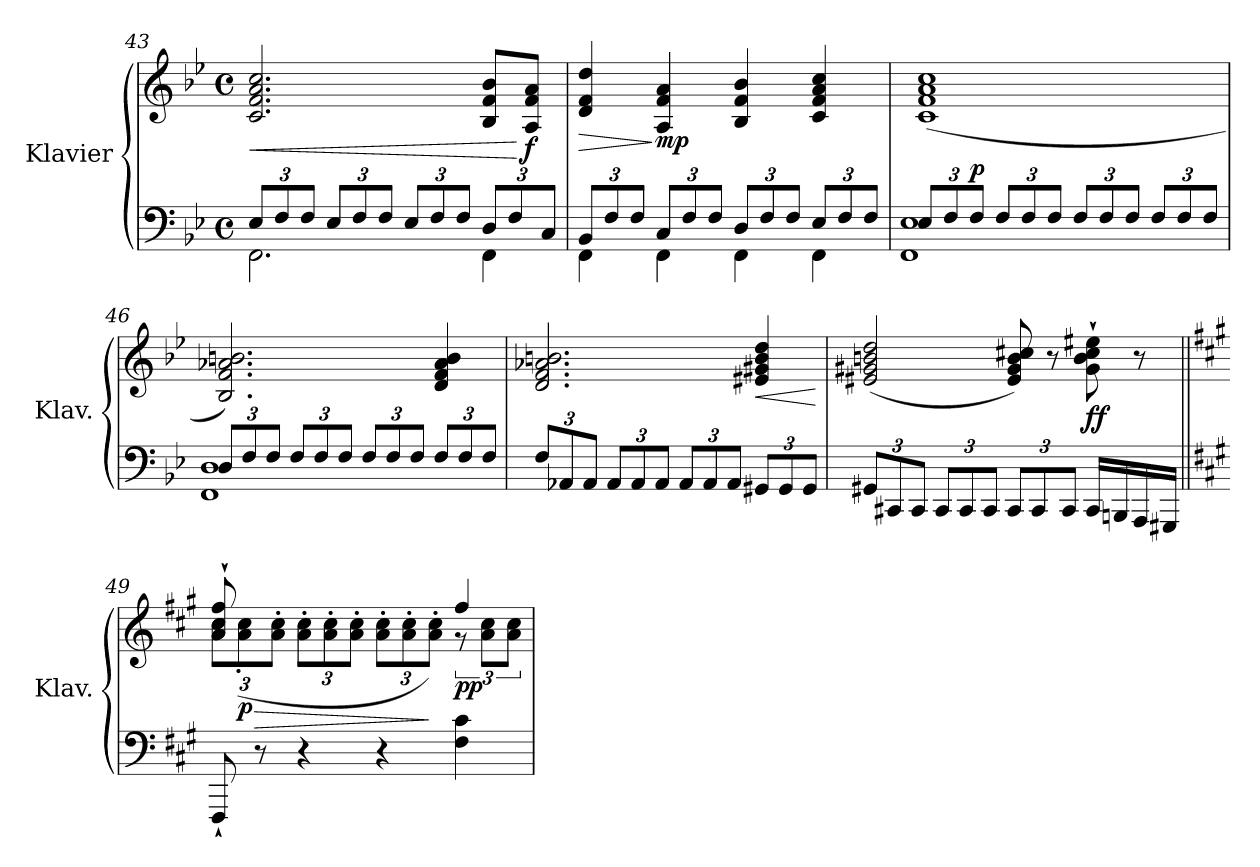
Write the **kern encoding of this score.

**kern	**kern	**dynam
*part1	*part1	*part1
*staff2	*staff1	*staff1/2
*I"Klavier	*	*
*I'Klav.	*	*
*clefF4	*clefG2	*
*k[b-e-]	*k[b-e-]	*
*M4/4	*M4/4	*
*met(c)	*met(c)	*
*Xbrackettup	*	*
=43	=43	=43
*^	*	*
!	!	!	!LO:HP:b
12E-/L	2.FF\	2.c/ 2.f/ 2.a/ 2.cc/	<
12F/	.	.	.
12F/J	.	.	.
12E-/L	.	.	.
12F/	.	.	.
12F/J	.	.	.
12E-/L	.	.	.
12F/	.	.	.
12F/J	.	.	.
*	*	*MM108	*
12D/L	4FF\	8B-/ 8f/ 8b-/L	.
12F/	.	.	.
!	!	!	!LO:DY:n=1:b
.	.	8A/ 8f/ 8a/J	[ f
12C/J	.	.	.
=44	=44	=44	=44
!	!	!	!LO:HP:b
12BB-/L	4FF\	4d/ 4f/ 4dd/	>
12F/	.	.	.
12F/J	.	.	.
!	!	!	!LO:DY:n=1:b
12C/L	4FF\	4A/ 4f/ 4a/	] mp
12F/	.	.	.
12F/J	.	.	.
12D/L	4FF\	4B-/ 4f/ 4b-/	.
12F/	.	.	.
12F/J	.	.	.
12E-/L	4FF\	4c/ 4f/ 4a/ 4cc/	.
12F/	.	.	.
12F/J	.	.	.
!!LO:LB:g=z
=45	=45	=45	=45
12E-/L	1FF 1E-	(1c 1f 1a 1cc	.
12F/	.	.	.
!	!	!	!LO:DY:a=2
12F/J	.	.	p
12F/L	.	.	.
12F/	.	.	.
12F/J	.	.	.
12F/L	.	.	.
12F/	.	.	.
12F/J	.	.	.
12F/L	.	.	.
12F/	.	.	.
12F/J	.	.	.
=46	=46	=46	=46
12D/L	1FF 1D	2.B-/ 2.f/ 2.a-X/ 2.bn/)	.
12F/	.	.	.
12F/J	.	.	.
12F/L	.	.	.
12F/	.	.	.
12F/J	.	.	.
12F/L	.	.	.
12F/	.	.	.
12F/J	.	.	.
12F/L	.	4d/ 4f/ 4a-/ 4b/	.
12F/	.	.	.
12F/J	.	.	.
*v	*v	*	*
=47	=47	=47
12F/L	2.d/ 2.f/ 2.a-X/ 2.bn/	.
12AA-X/	.	.
12AA-/J	.	.
12AA-/L	.	.
12AA-/	.	.
12AA-/J	.	.
12AA-/L	.	.
12AA-/	.	.
12AA-/J	.	.
*	*MM108	*
!	!	!LO:HP:b
12GG#X/L	4e#X/ 4g#X/ 4b/ 4dd/	<
12GG#/	.	.
12GG#/J	.	.
.	.	[
!!LO:LB:g=z
=48	=48	=48
12GG#X/L	(2e#X/ 2g#X/ 2bn/ 2dd/	.
12CC#X/	.	.
12CC#/J	.	.
12CC#/L	.	.
12CC#/	.	.
12CC#/J	.	.
12CC#/L	8e#/ 8g#/ 8b/ 8cc#X/)	.
12CC#/	.	.
.	8r	.
12CC#/J	.	.
!	!	!LO:DY:b
16CC#/LL	8g#\` 8b\` 8cc#\` 8ee#X\`	ff
16BBBn/	.	.
16AAA/	8r	.
16GGG#X/JJ	.	.
=49||	=49||	=49||
*k[f#c#g#]	*k[f#c#g#]	*
*	*^	*
*	*	*Xbrackettup	*
8FFF#`/	8a/` 8cc#/` 8ff#/`	12a\ 12cc#\L	.
*	*MM104	*	*
!	!	!	!LO:DY:b
.	.	(12a\' 12cc#\'	p
!	!	!	!LO:HP:b
8r	8ryy	.	>
.	.	12a\' 12cc#\'J	.
4r	4ryy	12a\' 12cc#\'L	.
.	.	12a\' 12cc#\'	.
.	.	12a\' 12cc#\'J	.
4r	4ryy	12a\' 12cc#\'L	.
.	.	12a\' 12cc#\'	.
.	.	12a\' 12cc#\'J)	]
*	*	*brackettup	*
!	!	!	!LO:DY:b
4F#\ 4c#\	4ff#/	12r	pp
.	.	12a\ 12cc#\L	.
.	.	12a\ 12cc#\J	.
*	*v	*v	*
=	=	=
*-	*-	*-
